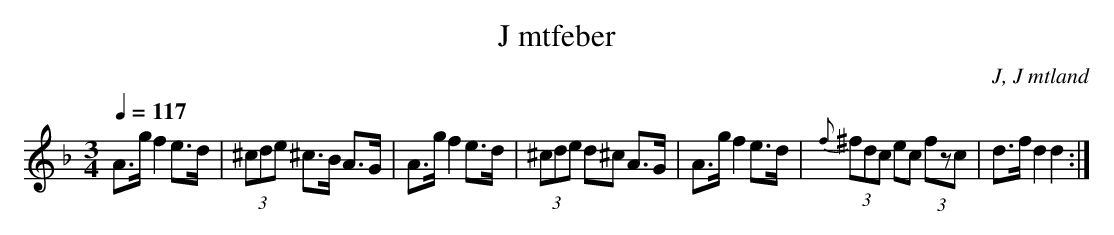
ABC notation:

X:1
T: J mtfeber
O: J, J mtland
M:3/4
L:1/8
Q:1/4=117
K:Dm
A>g f2 e>d|(3^cde ^c>B A>G|A>g f2 e>d|(3^cde d^c A>G|A>g f2 e>d|{f}(3^fdc ec (3fzc|d>f d2 d2 :|
